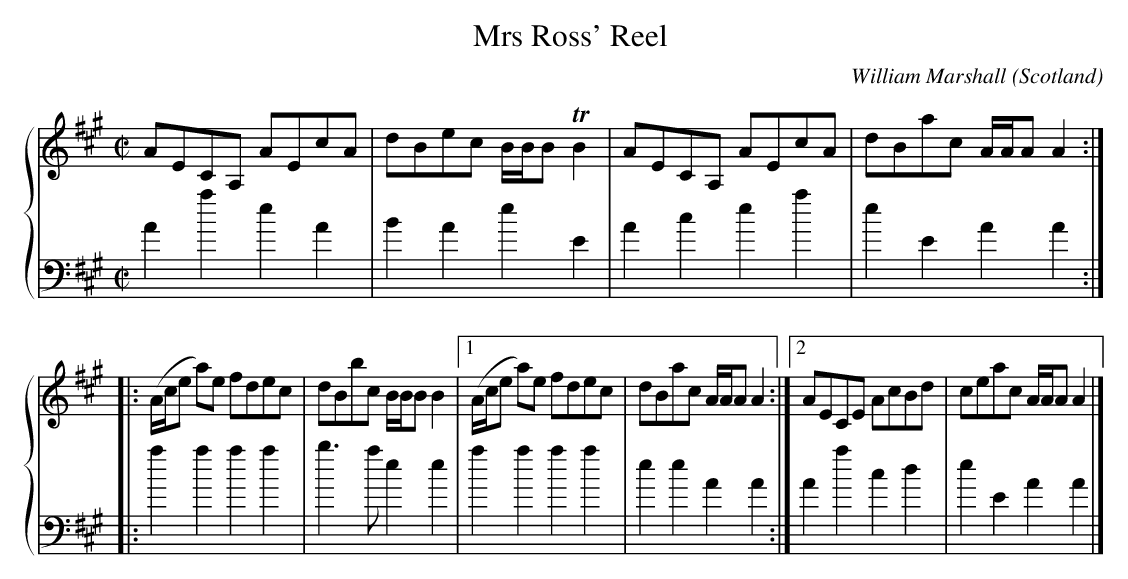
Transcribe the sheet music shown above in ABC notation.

X:1
T:Mrs Ross' Reel
C:William Marshall
L:1/8
M:C|
O:Scotland
K:A
%%staves {1 2}
V:1
AECA, AEcA | dBec B/B/B !trill!B2 | AECA, AEcA | dBac A/A/A A2 ::
(A/c/e a)e fdec | dBbc B/B/B B2 |1 \
(A/c/e a)e fdec | dBac A/A/A A2 :|2 \
AECE AcBd | ceac A/A/A A2 |]
V:2 clef=bass
L:1/4
AaeA | BAeE | Acea | eEAA :: \
aaaa | b>aee |1 aaaa | eeAA :|2 Aacd | eEAA |]
